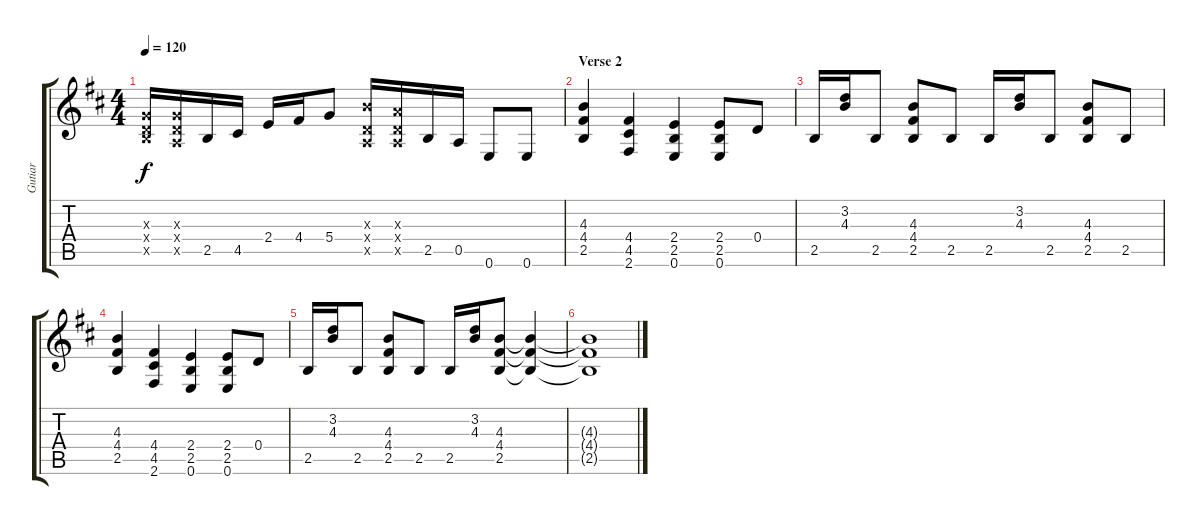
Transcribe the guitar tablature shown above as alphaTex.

\track ("Gutiar" "Gutiar") {instrument distortionguitar}
\staff {score tabs}
\tuning (E4 B3 G3 D3 A2 E2) {hide}
\ts (4 4)
\tempo 120
\clef g2
\ks d
(0.3{x} 0.4{x} 2.5{x}).16{dy f} (0.3{x} 0.4{x} 0.5{x}).16 2.5.16 4.5.16 2.4.16 4.4.16 5.4.8 (4.3{x} 0.4{x} 0.5{x}).16 (2.3{x} 0.4{x} 0.5{x}).16 2.5.16 0.5.16 0.6.8 0.6.8 |
\section ("" "Verse 2")
(4.3 4.4 2.5).4 (4.4 4.5 2.6).4 (2.4 2.5 0.6).4 (2.4 2.5 0.6).8 0.4.8 |
2.5.16 (3.2 4.3).16 2.5.8 (4.3 4.4 2.5).8 2.5.8 2.5.16 (3.2 4.3).16 2.5.8 (4.3 4.4 2.5).8 2.5.8 |
(4.3 4.4 2.5).4 (4.4 4.5 2.6).4 (2.4 2.5 0.6).4 (2.4 2.5 0.6).8 0.4.8 |
2.5.16 (3.2 4.3).16 2.5.8 (4.3 4.4 2.5).8 2.5.8 2.5.16 (3.2 4.3).16 (4.3 4.4 2.5).8 (4.3{t} 4.4{t} 2.5{t}).4 |
(4.3{t} 4.4{t} 2.5{t}).1
